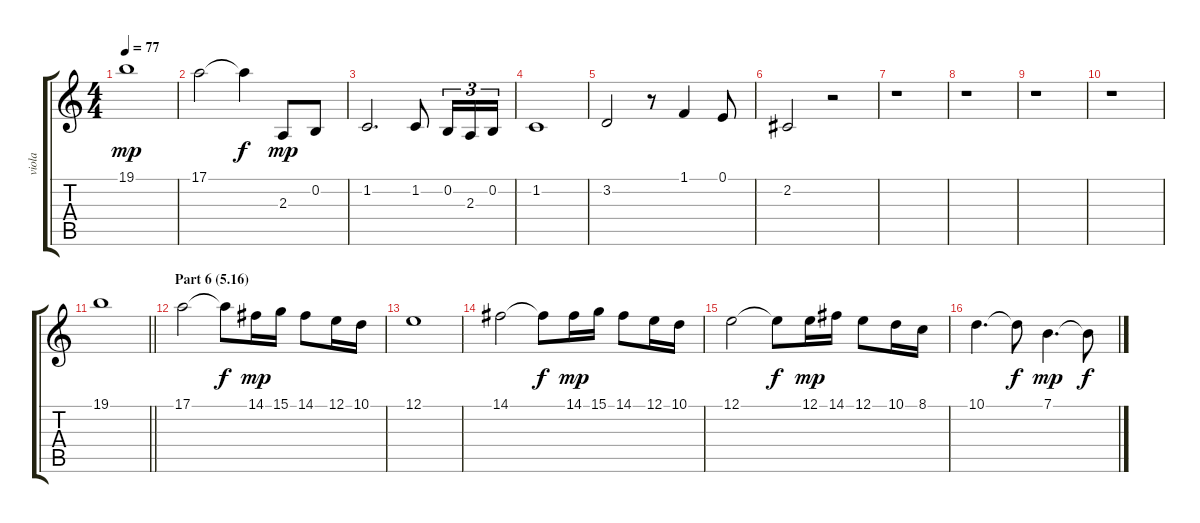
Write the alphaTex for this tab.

\track ("viola" "viola") {instrument viola}
\staff {score tabs}
\tuning (E4 B3 G3 D3 A2 E2) {hide}
\ts (4 4)
\tempo 77
\clef g2
\ks c
19.1.1{dy mp} |
17.1.2 17.1{t}.4{dy f} 2.3.8{dy mp} 0.2.8 |
1.2.2{d} 1.2.8 0.2.16{tu (3 2)} 2.3.16{tu (3 2)} 0.2.16{tu (3 2)} |
1.2.1 |
3.2.2 r.8 1.1.4 0.1.8 |
2.2.2 r.2 |
r.1 |
r.1 |
r.1 |
r.1 |
\barLineRight lightlight
19.1.1 |
\section ("" "Part 6 (5.16)")
17.1.2 17.1{t}.8{dy f} 14.1.16{dy mp} 15.1.16 14.1.8 12.1.16 10.1.16 |
12.1.1 |
14.1.2 14.1{t}.8{dy f} 14.1.16{dy mp} 15.1.16 14.1.8 12.1.16 10.1.16 |
12.1.2 12.1{t}.8{dy f} 12.1.16{dy mp} 14.1.16 12.1.8 10.1.16 8.1.16 |
10.1.4{d} 10.1{t}.8{dy f} 7.1.4{d dy mp} 7.1{t}.8{dy f}
